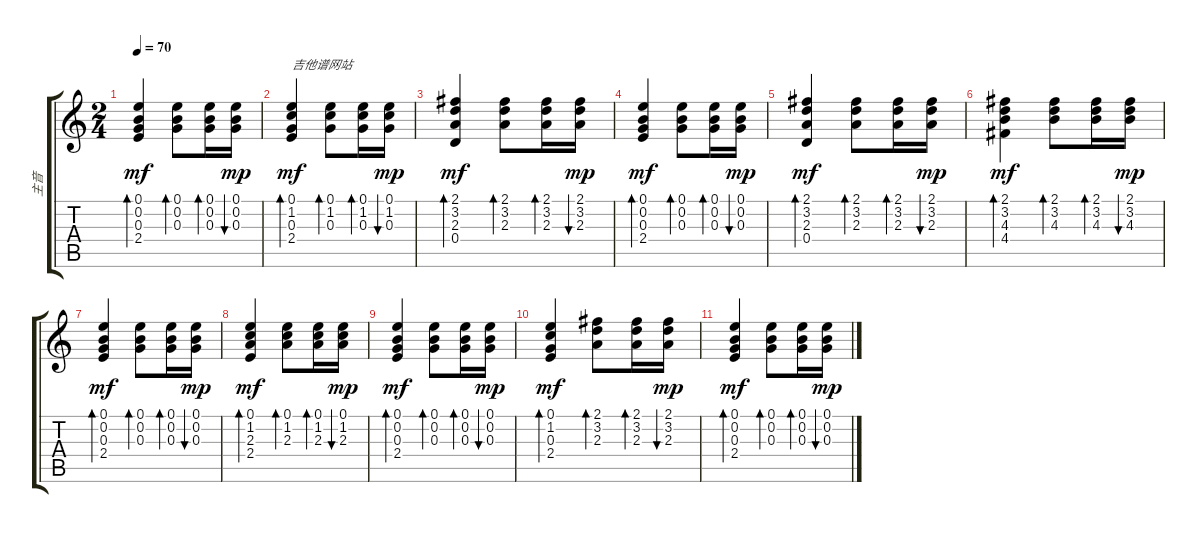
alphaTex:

\track ("主音" "主音") {instrument acousticguitarsteel}
\staff {score tabs}
\tuning (E4 B3 G3 D3 A2 E2) {hide}
\ts (2 4)
\tempo 70
\clef g2
\ks c
(0.1 0.2 0.3 2.4).4{bd 30 dy mf} (0.1 0.2 0.3).8{bd 30} (0.1 0.2 0.3).16{bd 30} (0.1 0.2 0.3).16{bu 30 dy mp} |
(0.1 1.2 0.3 2.4).4{bd 30 txt "吉他谱网站" dy mf} (0.1 1.2 0.3).8{bd 30} (0.1 1.2 0.3).16{bd 30} (0.1 1.2 0.3).16{bu 30 dy mp} |
(2.1 3.2 2.3 0.4).4{bd 30 dy mf} (2.1 3.2 2.3).8{bd 30} (2.1 3.2 2.3).16{bd 30} (2.1 3.2 2.3).16{bu 30 dy mp} |
(0.1 0.2 0.3 2.4).4{bd 30 dy mf} (0.1 0.2 0.3).8{bd 30} (0.1 0.2 0.3).16{bd 30} (0.1 0.2 0.3).16{bu 30 dy mp} |
(2.1 3.2 2.3 0.4).4{bd 30 dy mf} (2.1 3.2 2.3).8{bd 30} (2.1 3.2 2.3).16{bd 30} (2.1 3.2 2.3).16{bu 30 dy mp} |
(2.1 3.2 4.3 4.4).4{bd 30 dy mf} (2.1 3.2 4.3).8{bd 30} (2.1 3.2 4.3).16{bd 30} (2.1 3.2 4.3).16{bu 30 dy mp} |
(0.1 0.2 0.3 2.4).4{bd 30 dy mf} (0.1 0.2 0.3).8{bd 30} (0.1 0.2 0.3).16{bd 30} (0.1 0.2 0.3).16{bu 30 dy mp} |
(0.1 1.2 2.3 2.4).4{bd 30 dy mf} (0.1 1.2 2.3).8{bd 30} (0.1 1.2 2.3).16{bd 30} (0.1 1.2 2.3).16{bu 30 dy mp} |
(0.1 0.2 0.3 2.4).4{bd 30 dy mf} (0.1 0.2 0.3).8{bd 30} (0.1 0.2 0.3).16{bd 30} (0.1 0.2 0.3).16{bu 30 dy mp} |
(0.1 1.2 0.3 2.4).4{bd 30 dy mf} (2.1 3.2 2.3).8{bd 30} (2.1 3.2 2.3).16{bd 30} (2.1 3.2 2.3).16{bu 30 dy mp} |
(0.1 0.2 0.3 2.4).4{bd 30 dy mf} (0.1 0.2 0.3).8{bd 30} (0.1 0.2 0.3).16{bd 30} (0.1 0.2 0.3).16{bu 30 dy mp}
